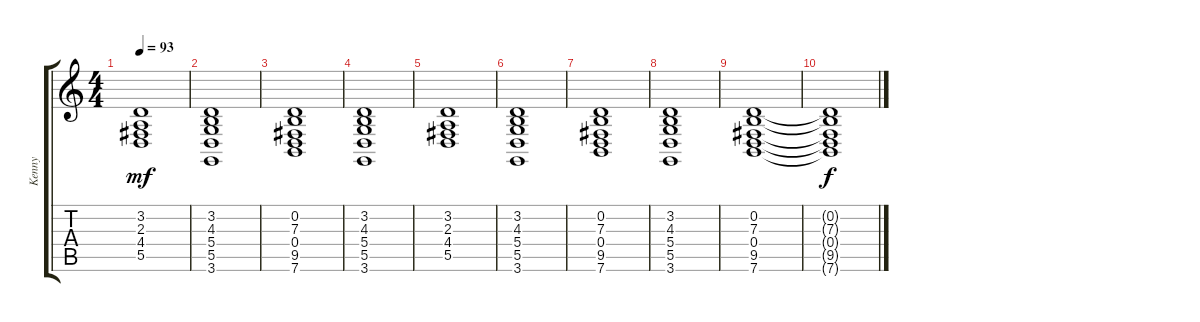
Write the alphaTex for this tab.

\track ("Kenny" "Kenny") {instrument pad2warm}
\staff {score tabs}
\tuning (E4 B3 G3 D3 A2 E2) {hide}
\ts (4 4)
\tempo 93
\clef g2
\ks c
(3.2 2.3 4.4 5.5).1{dy mf} |
(3.2 4.3 5.4 5.5 3.6).1 |
(0.2 7.3 0.4 9.5 7.6).1 |
(3.2 4.3 5.4 5.5 3.6).1 |
(3.2 2.3 4.4 5.5).1 |
(3.2 4.3 5.4 5.5 3.6).1 |
(0.2 7.3 0.4 9.5 7.6).1 |
(3.2 4.3 5.4 5.5 3.6).1 |
(0.2 7.3 0.4 9.5 7.6).1 |
(0.2{t} 7.3{t} 0.4{t} 9.5{t} 7.6{t}).1{dy f}
